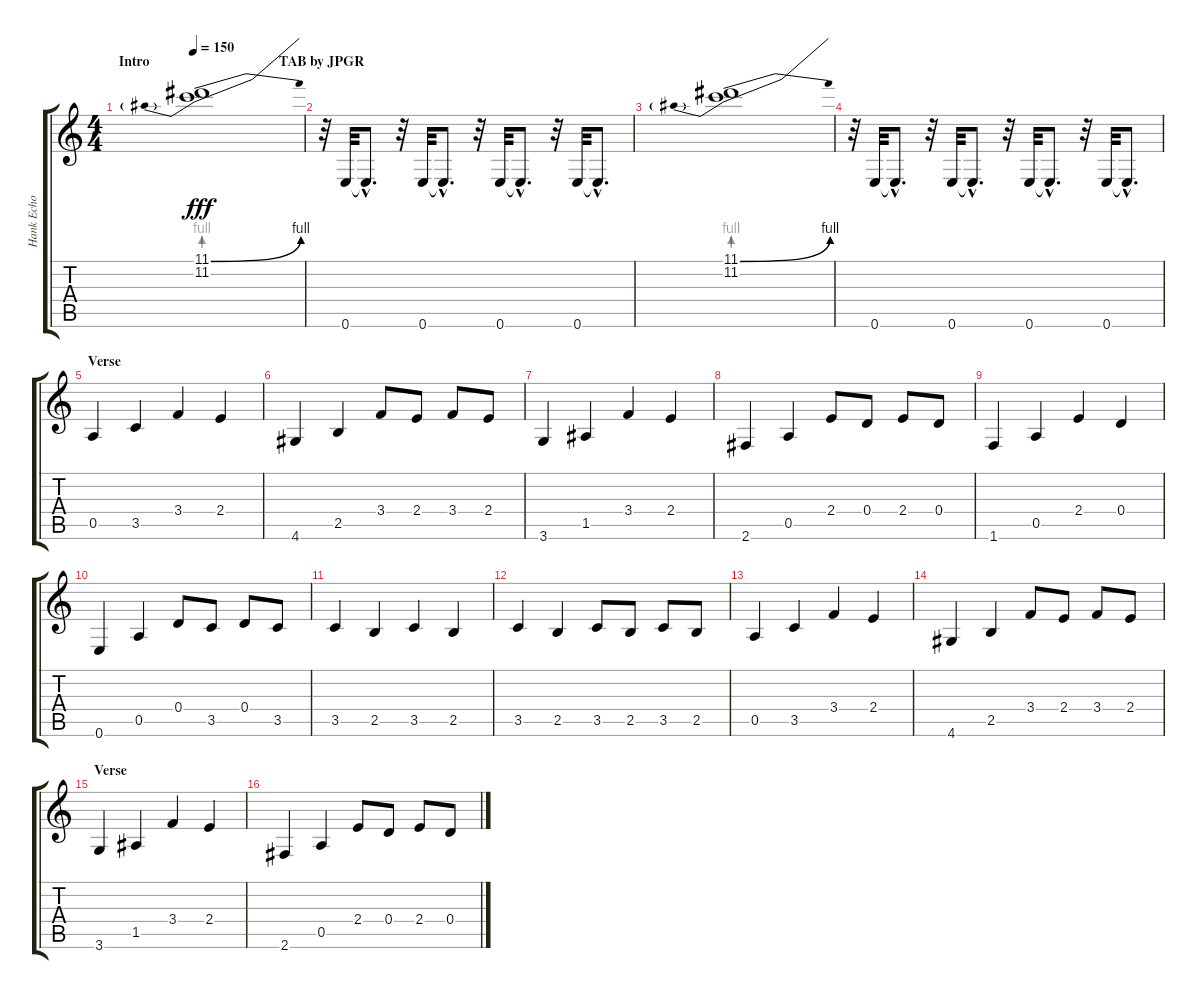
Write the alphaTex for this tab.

\track ("Hank Echo" "Hank Echo") {instrument overdrivenguitar}
\staff {score tabs}
\tuning (E4 B3 G3 D3 A2 E2) {hide}
\ts (4 4)
\section ("" "Intro                                     TAB by JPGR")
\tempo 150
\clef g2
\ks c
(11.1{be (bend 0 0 60 4)} 11.2{be (prebend 0 4 60 4)}).1{dy fff instrument overdrivenguitar} |
r.32{instrument electricguitarmuted} 0.6.32 0.6{hac t}.8{d} r.32 0.6.32 0.6{hac t}.8{d} r.32 0.6.32 0.6{hac t}.8{d} r.32 0.6.32 0.6{hac t}.8{d} |
(11.1{be (bend 0 0 60 4)} 11.2{be (prebend 0 4 60 4)}).1{instrument overdrivenguitar} |
r.32{instrument electricguitarmuted} 0.6.32 0.6{hac t}.8{d} r.32 0.6.32 0.6{hac t}.8{d} r.32 0.6.32 0.6{hac t}.8{d} r.32 0.6.32 0.6{hac t}.8{d} |
\section ("" "Verse")
0.5.4{instrument distortionguitar} 3.5.4 3.4.4 2.4.4 |
4.6.4 2.5.4 3.4.8 2.4.8 3.4.8 2.4.8 |
3.6.4 1.5.4 3.4.4 2.4.4 |
2.6.4 0.5.4 2.4.8 0.4.8 2.4.8 0.4.8 |
1.6.4 0.5.4 2.4.4 0.4.4 |
0.6.4 0.5.4 0.4.8 3.5.8 0.4.8 3.5.8 |
3.5.4 2.5.4 3.5.4 2.5.4 |
3.5.4 2.5.4 3.5.8 2.5.8 3.5.8 2.5.8 |
0.5.4 3.5.4 3.4.4 2.4.4 |
4.6.4 2.5.4 3.4.8 2.4.8 3.4.8 2.4.8 |
\section ("" "Verse")
3.6.4 1.5.4 3.4.4 2.4.4 |
2.6.4 0.5.4 2.4.8 0.4.8 2.4.8 0.4.8
